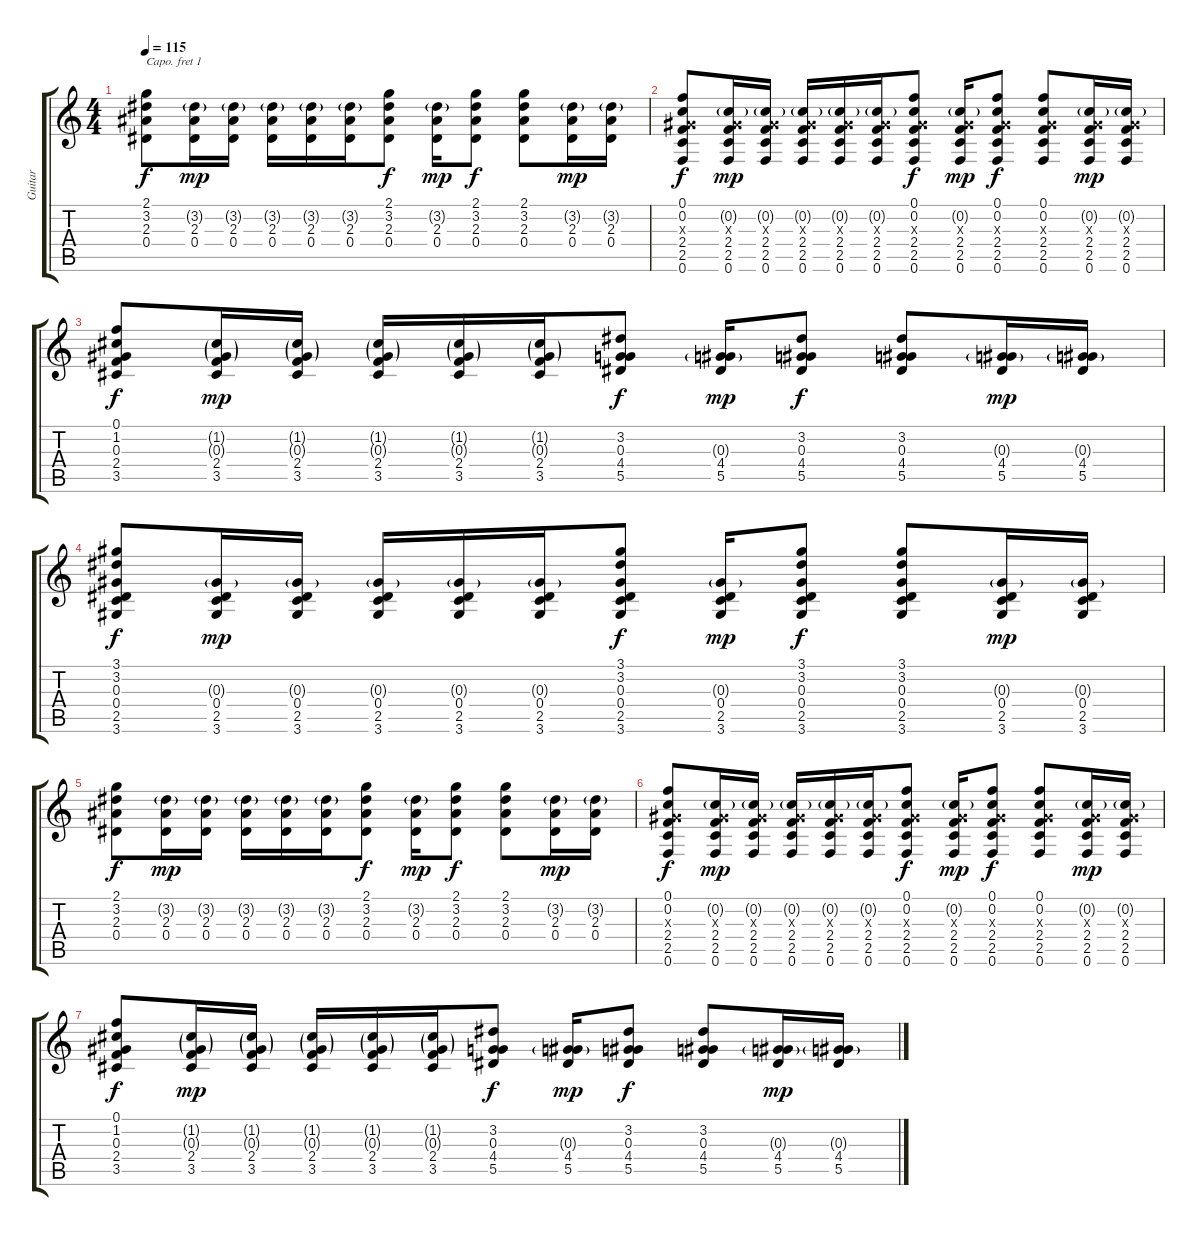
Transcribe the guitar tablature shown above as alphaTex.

\track ("Guitar" "Guitar") {instrument acousticguitarsteel}
\staff {score tabs}
\capo 1
\tuning (E4 B3 G3 D3 A2 E2) {hide}
\ts (4 4)
\tempo 115
\clef g2
\ks c
(2.1 3.2 2.3 0.4).8{dy f} (3.2{g} 2.3 0.4).16{dy mp} (3.2{g} 2.3 0.4).16 (3.2{g} 2.3 0.4).16 (3.2{g} 2.3 0.4).16 (3.2{g} 2.3 0.4).16 (2.1 3.2 2.3 0.4).8{dy f} (3.2{g} 2.3 0.4).16{dy mp} (2.1 3.2 2.3 0.4).8{dy f} (2.1 3.2 2.3 0.4).8 (3.2{g} 2.3 0.4).16{dy mp} (3.2{g} 2.3 0.4).16 |
(0.1 0.2 0.3{x} 2.4 2.5 0.6).8{dy f} (0.2{g} 0.3{x} 2.4 2.5 0.6).16{dy mp} (0.2{g} 0.3{x} 2.4 2.5 0.6).16 (0.2{g} 0.3{x} 2.4 2.5 0.6).16 (0.2{g} 0.3{x} 2.4 2.5 0.6).16 (0.2{g} 0.3{x} 2.4 2.5 0.6).16 (0.1 0.2 0.3{x} 2.4 2.5 0.6).8{dy f} (0.2{g} 0.3{x} 2.4 2.5 0.6).16{dy mp} (0.1 0.2 0.3{x} 2.4 2.5 0.6).8{dy f} (0.1 0.2 0.3{x} 2.4 2.5 0.6).8 (0.2{g} 0.3{x} 2.4 2.5 0.6).16{dy mp} (0.2{g} 0.3{x} 2.4 2.5 0.6).16 |
(0.1 1.2 0.3 2.4 3.5).8{dy f} (1.2{g} 0.3{g} 2.4 3.5).16{dy mp} (1.2{g} 0.3{g} 2.4 3.5).16 (1.2{g} 0.3{g} 2.4 3.5).16 (1.2{g} 0.3{g} 2.4 3.5).16 (1.2{g} 0.3{g} 2.4 3.5).16 (3.2 0.3 4.4 5.5).8{dy f} (0.3{g} 4.4 5.5).16{dy mp} (3.2 0.3 4.4 5.5).8{dy f} (3.2 0.3 4.4 5.5).8 (0.3{g} 4.4 5.5).16{dy mp} (0.3{g} 4.4 5.5).16 |
(3.1 3.2 0.3 0.4 2.5 3.6).8{dy f} (0.3{g} 0.4 2.5 3.6).16{dy mp} (0.3{g} 0.4 2.5 3.6).16 (0.3{g} 0.4 2.5 3.6).16 (0.3{g} 0.4 2.5 3.6).16 (0.3{g} 0.4 2.5 3.6).16 (3.1 3.2 0.3 0.4 2.5 3.6).8{dy f} (0.3{g} 0.4 2.5 3.6).16{dy mp} (3.1 3.2 0.3 0.4 2.5 3.6).8{dy f} (3.1 3.2 0.3 0.4 2.5 3.6).8 (0.3{g} 0.4 2.5 3.6).16{dy mp} (0.3{g} 0.4 2.5 3.6).16 |
(2.1 3.2 2.3 0.4).8{dy f} (3.2{g} 2.3 0.4).16{dy mp} (3.2{g} 2.3 0.4).16 (3.2{g} 2.3 0.4).16 (3.2{g} 2.3 0.4).16 (3.2{g} 2.3 0.4).16 (2.1 3.2 2.3 0.4).8{dy f} (3.2{g} 2.3 0.4).16{dy mp} (2.1 3.2 2.3 0.4).8{dy f} (2.1 3.2 2.3 0.4).8 (3.2{g} 2.3 0.4).16{dy mp} (3.2{g} 2.3 0.4).16 |
(0.1 0.2 0.3{x} 2.4 2.5 0.6).8{dy f} (0.2{g} 0.3{x} 2.4 2.5 0.6).16{dy mp} (0.2{g} 0.3{x} 2.4 2.5 0.6).16 (0.2{g} 0.3{x} 2.4 2.5 0.6).16 (0.2{g} 0.3{x} 2.4 2.5 0.6).16 (0.2{g} 0.3{x} 2.4 2.5 0.6).16 (0.1 0.2 0.3{x} 2.4 2.5 0.6).8{dy f} (0.2{g} 0.3{x} 2.4 2.5 0.6).16{dy mp} (0.1 0.2 0.3{x} 2.4 2.5 0.6).8{dy f} (0.1 0.2 0.3{x} 2.4 2.5 0.6).8 (0.2{g} 0.3{x} 2.4 2.5 0.6).16{dy mp} (0.2{g} 0.3{x} 2.4 2.5 0.6).16 |
(0.1 1.2 0.3 2.4 3.5).8{dy f} (1.2{g} 0.3{g} 2.4 3.5).16{dy mp} (1.2{g} 0.3{g} 2.4 3.5).16 (1.2{g} 0.3{g} 2.4 3.5).16 (1.2{g} 0.3{g} 2.4 3.5).16 (1.2{g} 0.3{g} 2.4 3.5).16 (3.2 0.3 4.4 5.5).8{dy f} (0.3{g} 4.4 5.5).16{dy mp} (3.2 0.3 4.4 5.5).8{dy f} (3.2 0.3 4.4 5.5).8 (0.3{g} 4.4 5.5).16{dy mp} (0.3{g} 4.4 5.5).16
